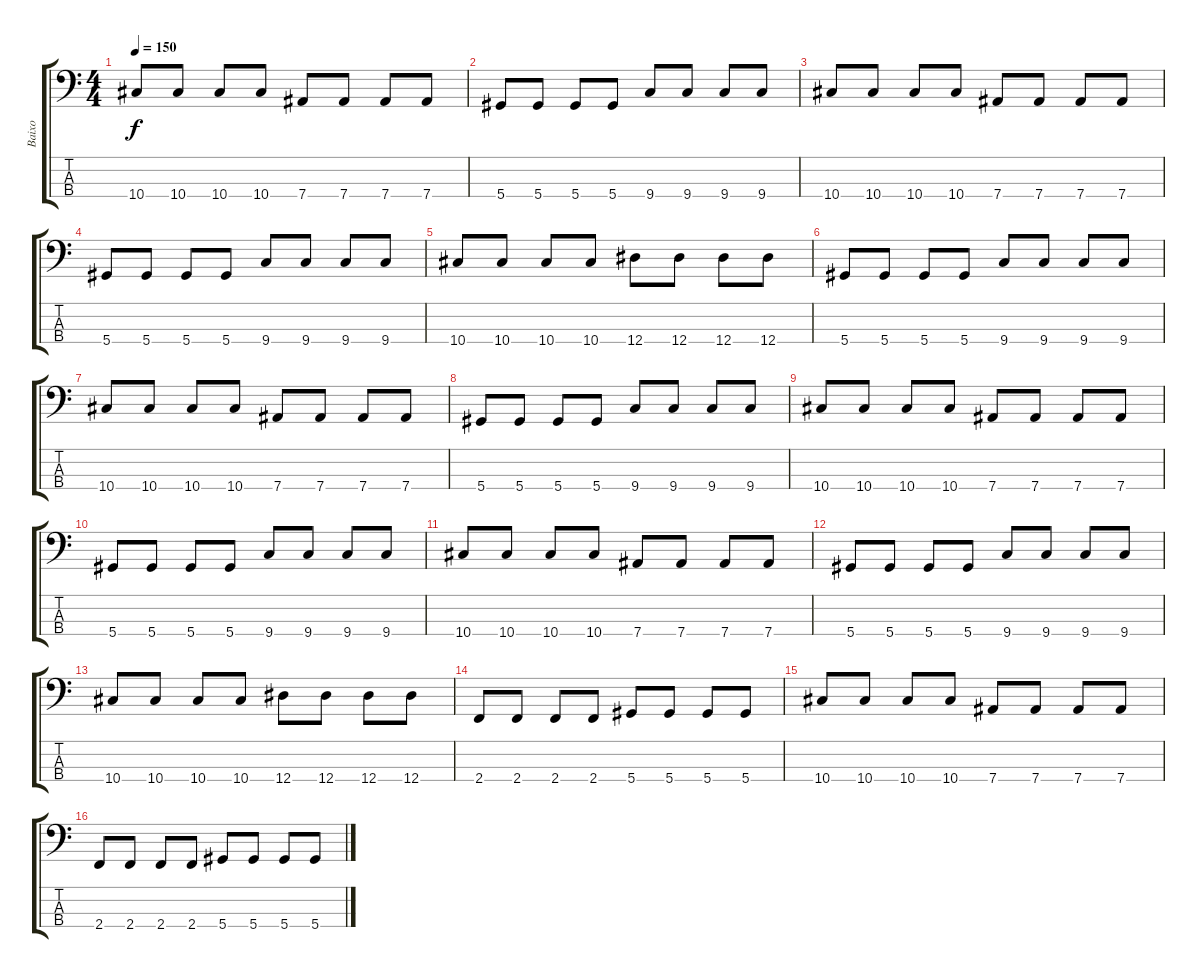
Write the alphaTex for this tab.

\track ("Baixo" "Baixo") {instrument electricbassfinger}
\staff {score tabs}
\tuning (Gb2 Db2 Ab1 Eb1) {hide}
\ts (4 4)
\tempo 150
\clef f4
\ks c
10.4.8{dy f} 10.4.8 10.4.8 10.4.8 7.4.8 7.4.8 7.4.8 7.4.8 |
5.4.8 5.4.8 5.4.8 5.4.8 9.4.8 9.4.8 9.4.8 9.4.8 |
10.4.8 10.4.8 10.4.8 10.4.8 7.4.8 7.4.8 7.4.8 7.4.8 |
5.4.8 5.4.8 5.4.8 5.4.8 9.4.8 9.4.8 9.4.8 9.4.8 |
10.4.8 10.4.8 10.4.8 10.4.8 12.4.8 12.4.8 12.4.8 12.4.8 |
5.4.8 5.4.8 5.4.8 5.4.8 9.4.8 9.4.8 9.4.8 9.4.8 |
10.4.8 10.4.8 10.4.8 10.4.8 7.4.8 7.4.8 7.4.8 7.4.8 |
5.4.8 5.4.8 5.4.8 5.4.8 9.4.8 9.4.8 9.4.8 9.4.8 |
10.4.8 10.4.8 10.4.8 10.4.8 7.4.8 7.4.8 7.4.8 7.4.8 |
5.4.8 5.4.8 5.4.8 5.4.8 9.4.8 9.4.8 9.4.8 9.4.8 |
10.4.8 10.4.8 10.4.8 10.4.8 7.4.8 7.4.8 7.4.8 7.4.8 |
5.4.8 5.4.8 5.4.8 5.4.8 9.4.8 9.4.8 9.4.8 9.4.8 |
10.4.8 10.4.8 10.4.8 10.4.8 12.4.8 12.4.8 12.4.8 12.4.8 |
2.4.8 2.4.8 2.4.8 2.4.8 5.4.8 5.4.8 5.4.8 5.4.8 |
10.4.8 10.4.8 10.4.8 10.4.8 7.4.8 7.4.8 7.4.8 7.4.8 |
2.4.8 2.4.8 2.4.8 2.4.8 5.4.8 5.4.8 5.4.8 5.4.8
